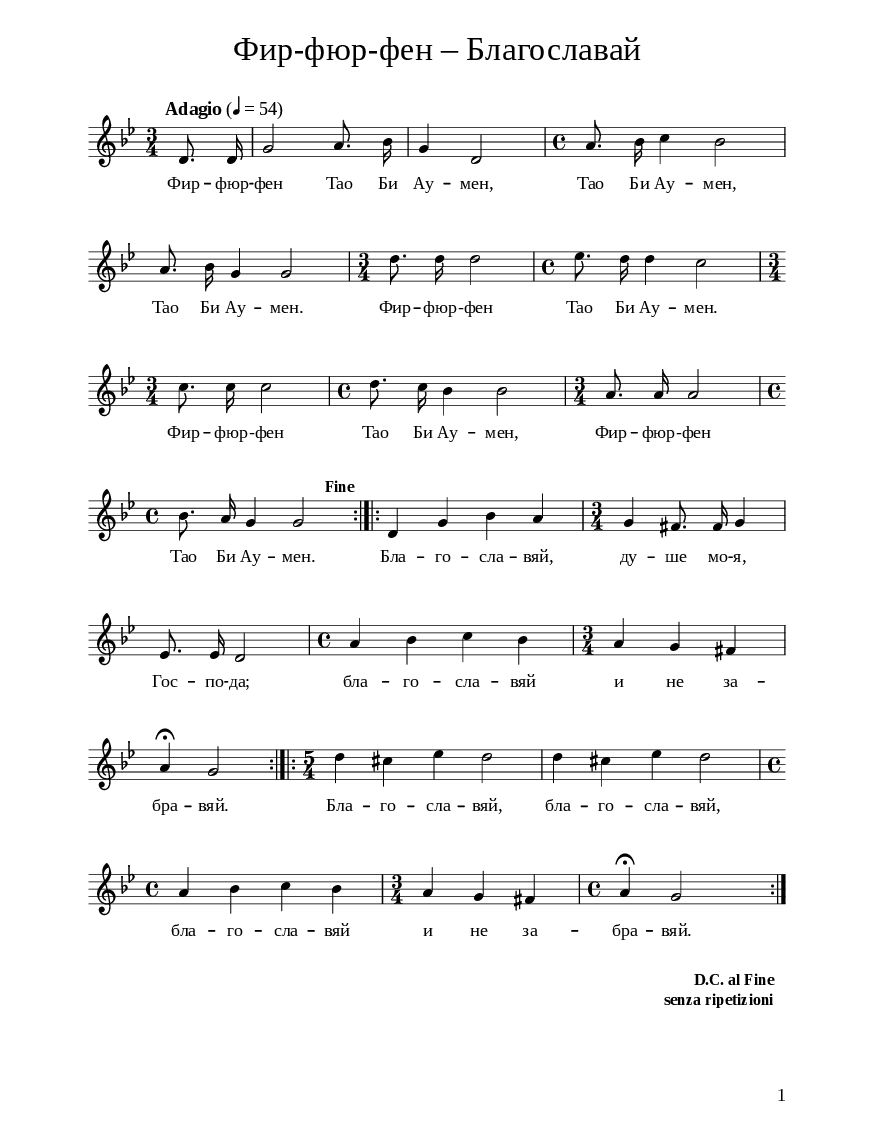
\version "2.24.2"

% include paper part and global functions
\include "include/globals.ily"

\bookpart {
  \label #'ref070
  \tocItem \markup "Фир-фюр-фен – Благославай – Fir-fjur-fen – Blagoslavaj"
  \include "include/bookpart-paper.ily"
  \score {
    \include "include/score-layout.ily"

    \new Voice \absolute  {
      \clef treble
      \key g \minor
      \time 3/4
      \tempoFunc "Adagio" 4 "54"
      \partial 4
      \autoBeamOff

      d'8. d'16 | g'2 a'8. bes'16 |  g'4 d'2 | \time 4/4  a'8. bes'16 c''4 bes'2 | \break

      a'8. bes'16 g'4 g'2 | \time 3/4  d''8. d''16 d''2 | \time 4/4  es''8. d''16 d''4 c''2 \break

      \time 3/4  c''8. c''16 c''2 | \time 4/4  d''8. c''16 bes'4 bes'2 | \time 3/4  a'8. a'16 a'2 \break |

      \time 4/4  bes'8. a'16 g'4 g'2^\markup \bold "        Fine"
      | \bar ":|.|:" d'4 g'4 bes'4 a'4 |  \time 3/4  g'4 fis'8. fis'16 g'4 \break |

      es'8. es'16 d'2 | \time 4/4  a'4 bes'4 c''4 bes'4 | \time 3/4  a'4 g'4 fis'4 \break |

      a'4 \fermata g'2 | \bar ":|.|:" \time 5/4
      d''4 cis''4 es''4 d''2 | d''4 cis''4 es''4 d''2 \break |

      \time 4/4  a'4 bes'4 c''4 bes'4 | \time 3/4  a'4 g'4 fis'4 | \time 4/4  a'4 \fermata g'2 s4
      | \bar ":|."
    }

    \addlyrics {
      Фир -- фюр --
      фен Тао Би Ау -- мен, Тао Би Ау -- мен, Тао Би
      Ау -- мен. Фир -- фюр -- "-фен" Тао Би Ау -- мен.
      Фир -- фюр -- "-фен" Тао Би Ау -- мен, Фир -- фюр --
      "-фен" Тао Би Ау -- мен. Бла -- го -- сла -- вяй,
      ду -- ше мо -- я, Гос -- по -- да; бла -- го --
      сла -- вяй и не за -- бра -- вяй. Бла -- го --
      сла -- вяй, бла -- го -- сла -- вяй, бла -- го --
      сла -- вяй и не за -- бра -- вяй.}

        \header {
          title = \titleFunc "Фир-фюр-фен – Благославай" "Fir-fjur-fen – Blagoslavaj"
        }

        \midi{}

      } % score

      \markup \dc-two "D.C. al Fine" "senza ripetizioni"

      \pageBreak

      % include foreign translation(s) of the song
      

    } % bookpart
